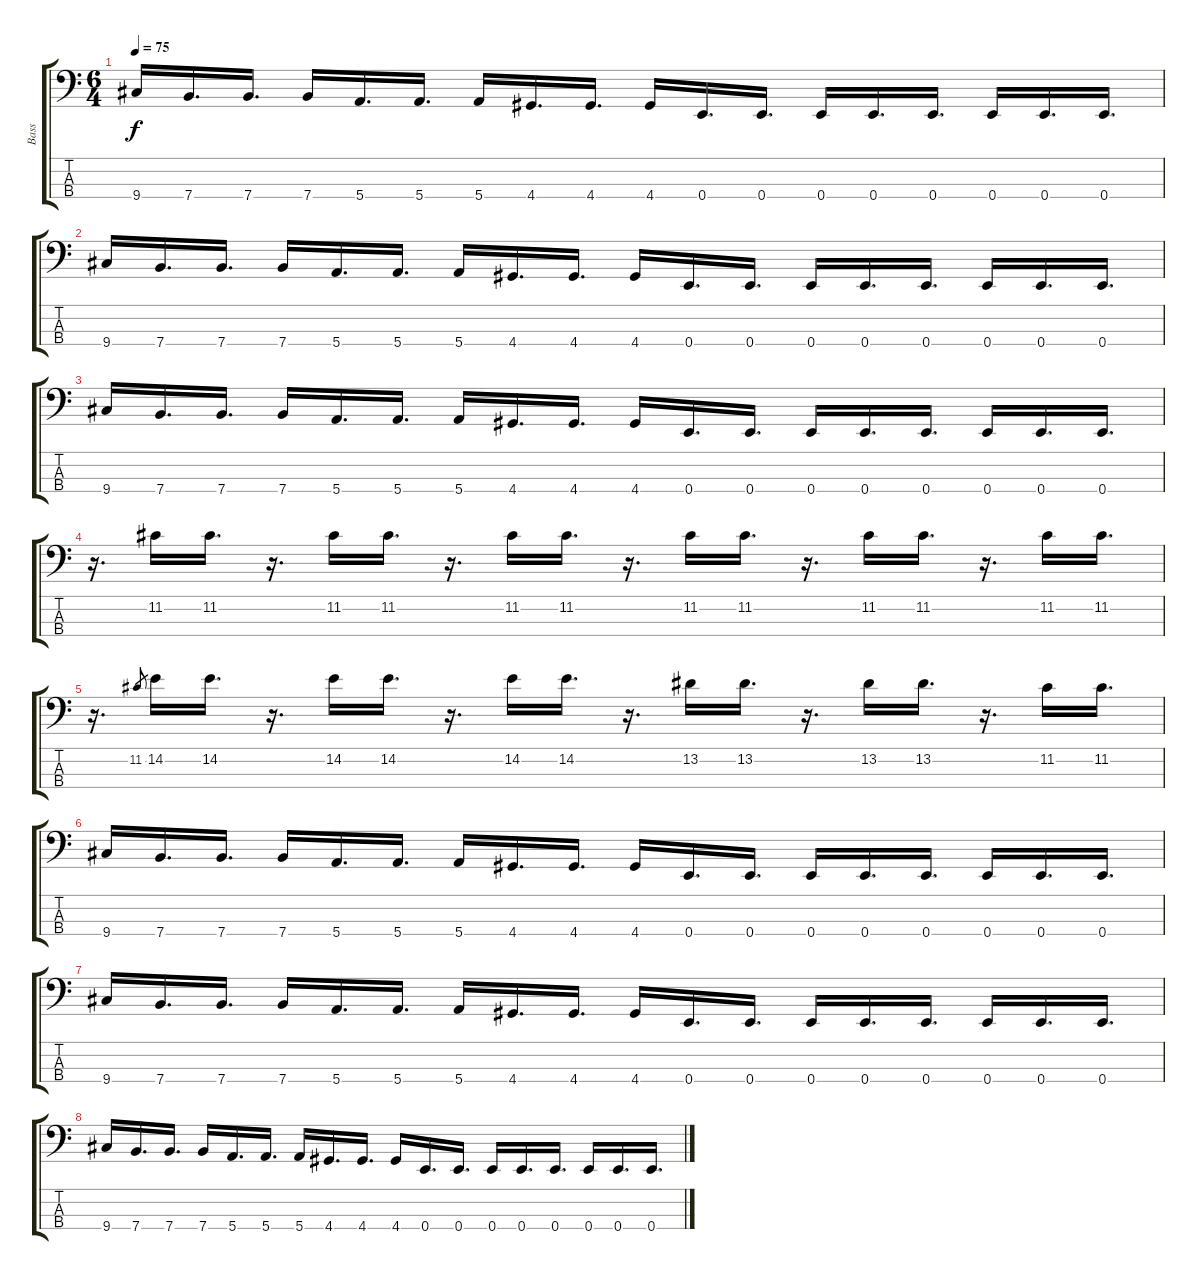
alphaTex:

\track ("Bass" "Bass") {instrument electricbassfinger}
\staff {score tabs}
\tuning (G2 D2 A1 E1) {hide}
\ts (6 4)
\tempo 75
\clef f4
\ks c
9.4.16{dy f} 7.4.16{d} 7.4.16{d} 7.4.16 5.4.16{d} 5.4.16{d} 5.4.16 4.4.16{d} 4.4.16{d} 4.4.16 0.4.16{d} 0.4.16{d} 0.4.16 0.4.16{d} 0.4.16{d} 0.4.16 0.4.16{d} 0.4.16{d} |
9.4.16 7.4.16{d} 7.4.16{d} 7.4.16 5.4.16{d} 5.4.16{d} 5.4.16 4.4.16{d} 4.4.16{d} 4.4.16 0.4.16{d} 0.4.16{d} 0.4.16 0.4.16{d} 0.4.16{d} 0.4.16 0.4.16{d} 0.4.16{d} |
9.4.16 7.4.16{d} 7.4.16{d} 7.4.16 5.4.16{d} 5.4.16{d} 5.4.16 4.4.16{d} 4.4.16{d} 4.4.16 0.4.16{d} 0.4.16{d} 0.4.16 0.4.16{d} 0.4.16{d} 0.4.16 0.4.16{d} 0.4.16{d} |
r.16{d} 11.2.16 11.2.16{d} r.16{d} 11.2.16 11.2.16{d} r.16{d} 11.2.16 11.2.16{d} r.16{d} 11.2.16 11.2.16{d} r.16{d} 11.2.16 11.2.16{d} r.16{d} 11.2.16 11.2.16{d} |
r.16{d} 11.2.8{gr} 14.2.16 14.2.16{d} r.16{d} 14.2.16 14.2.16{d} r.16{d} 14.2.16 14.2.16{d} r.16{d} 13.2.16 13.2.16{d} r.16{d} 13.2.16 13.2.16{d} r.16{d} 11.2.16 11.2.16{d} |
9.4.16 7.4.16{d} 7.4.16{d} 7.4.16 5.4.16{d} 5.4.16{d} 5.4.16 4.4.16{d} 4.4.16{d} 4.4.16 0.4.16{d} 0.4.16{d} 0.4.16 0.4.16{d} 0.4.16{d} 0.4.16 0.4.16{d} 0.4.16{d} |
9.4.16 7.4.16{d} 7.4.16{d} 7.4.16 5.4.16{d} 5.4.16{d} 5.4.16 4.4.16{d} 4.4.16{d} 4.4.16 0.4.16{d} 0.4.16{d} 0.4.16 0.4.16{d} 0.4.16{d} 0.4.16 0.4.16{d} 0.4.16{d} |
9.4.16 7.4.16{d} 7.4.16{d} 7.4.16 5.4.16{d} 5.4.16{d} 5.4.16 4.4.16{d} 4.4.16{d} 4.4.16 0.4.16{d} 0.4.16{d} 0.4.16 0.4.16{d} 0.4.16{d} 0.4.16 0.4.16{d} 0.4.16{d}
